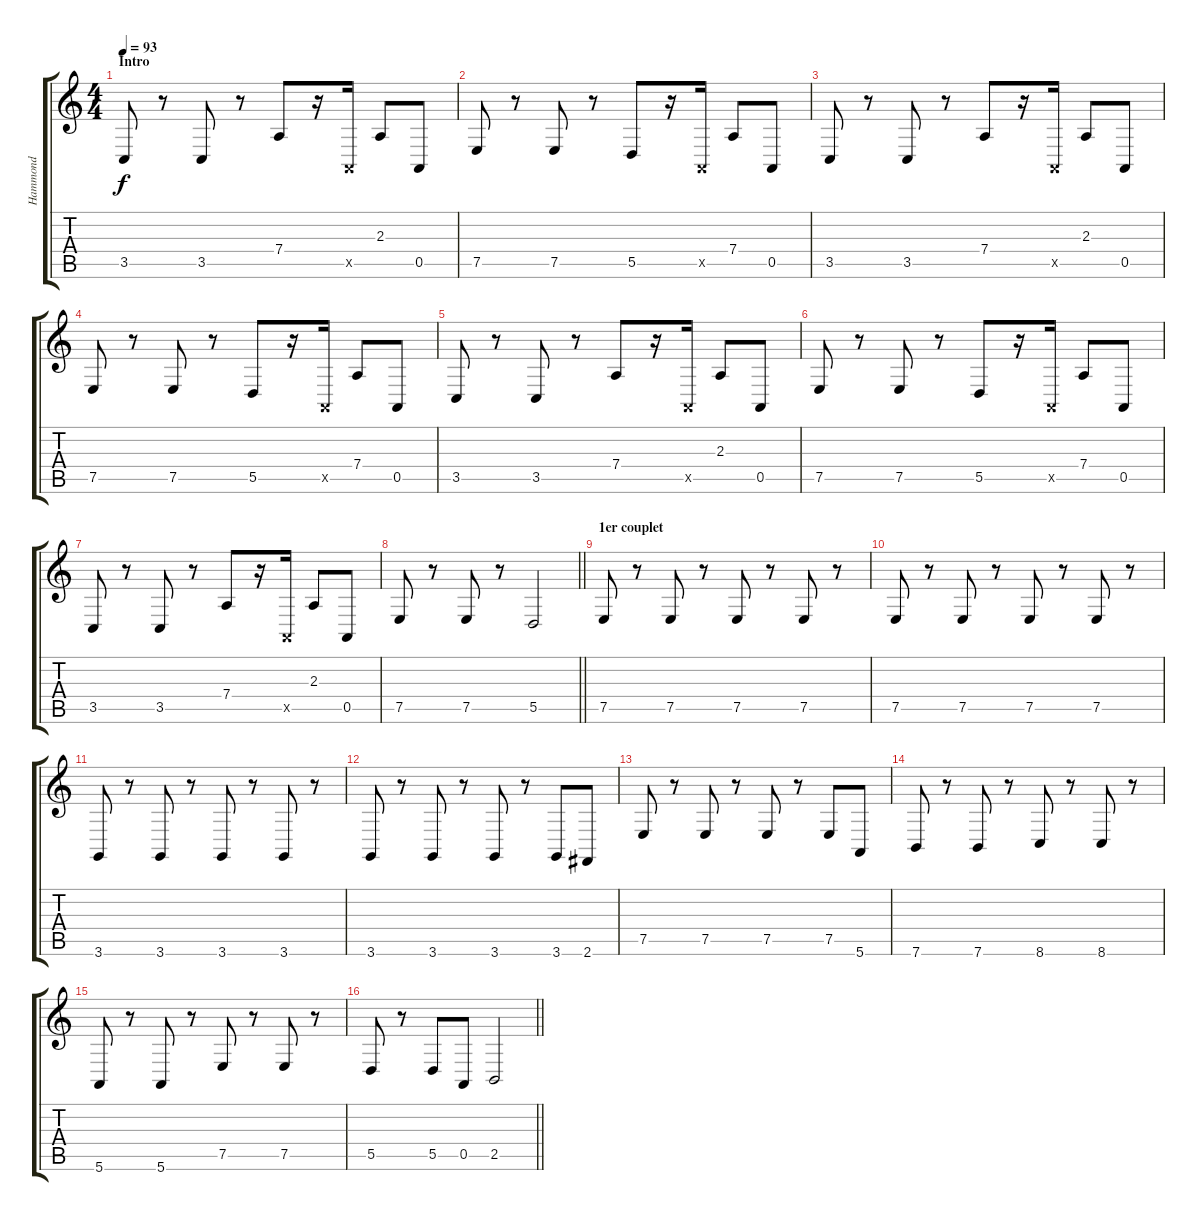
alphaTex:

\track ("Hammond" "Hammond") {instrument harpsichord}
\staff {score tabs}
\tuning (E4 B3 G3 D3 A2 E2) {hide}
\ts (4 4)
\section ("" "Intro")
\tempo 93
\clef g2
\ks c
3.5.8{dy f instrument harpsichord} r.8 3.5.8 r.8 7.4.8 r.16 0.5{x}.16 2.3.8 0.5.8 |
7.5.8 r.8 7.5.8 r.8 5.5.8 r.16 0.5{x}.16 7.4.8 0.5.8 |
3.5.8 r.8 3.5.8 r.8 7.4.8 r.16 0.5{x}.16 2.3.8 0.5.8 |
7.5.8 r.8 7.5.8 r.8 5.5.8 r.16 0.5{x}.16 7.4.8 0.5.8 |
3.5.8 r.8 3.5.8 r.8 7.4.8 r.16 0.5{x}.16 2.3.8 0.5.8 |
7.5.8 r.8 7.5.8 r.8 5.5.8 r.16 0.5{x}.16 7.4.8 0.5.8 |
3.5.8 r.8 3.5.8 r.8 7.4.8 r.16 0.5{x}.16 2.3.8 0.5.8 |
\barLineRight lightlight
7.5.8 r.8 7.5.8 r.8 5.5.2 |
\section ("" "1er couplet")
7.5.8{volume 9} r.8 7.5.8 r.8 7.5.8 r.8 7.5.8 r.8 |
7.5.8 r.8 7.5.8 r.8 7.5.8 r.8 7.5.8 r.8 |
3.6.8 r.8 3.6.8 r.8 3.6.8 r.8 3.6.8 r.8 |
3.6.8 r.8 3.6.8 r.8 3.6.8 r.8 3.6.8 2.6.8 |
7.5.8 r.8 7.5.8 r.8 7.5.8 r.8 7.5.8 5.6.8 |
7.6.8 r.8 7.6.8 r.8 8.6.8 r.8 8.6.8 r.8 |
5.6.8 r.8 5.6.8 r.8 7.5.8 r.8 7.5.8 r.8 |
\barLineRight lightlight
5.5.8 r.8 5.5.8 0.5.8 2.5.2
